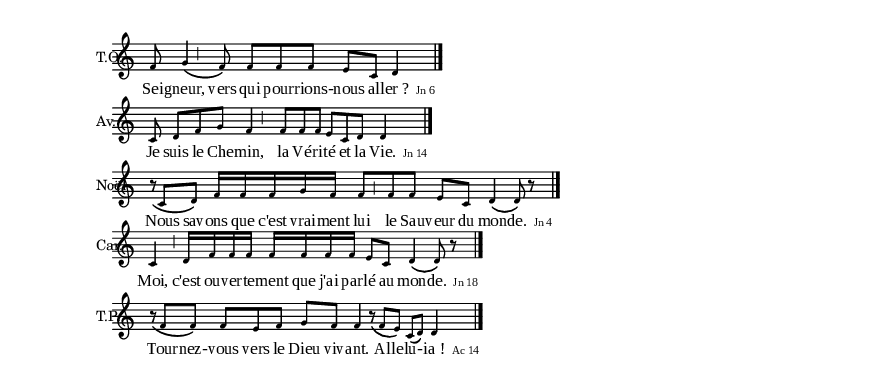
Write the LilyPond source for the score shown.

\version "2.10.0"
 \include "definitions.ly"
%\markup {AT 27 }

\relative d' { 
	\new Staff {
		\cadenzaOn
		\set Staff.instrumentName = \markup{ \center-align { T.O. } }
		f8
		\times 2/3 { g4\(\cesure \pespace f8\) }
		\times 2/3 { f[ f f] }
		e[ c]
		d4
		\endBar
	}
	\addlyrics {
		Sei -- gneur, vers qui pour -- rions -- -nous al -- "ler ?"		
		\markup { \citation #"Jn 6" } 
	}
}



\relative d' { 
	\new Staff {
		\cadenzaOn
		\set Staff.instrumentName = \markup{ \center-align { Av. } }
		c8
		\times 2/3 { d8[ f g] } f4\cesure\pespace 
		\times 2/3 { f8[ f f] }
		\times 2/3 { e8[ c d] } d4
		\endBar
	}
	\addlyrics {
		Je suis le Che -- min, la Vé -- ri -- té et la Vie.
		\markup { \citation #"Jn 14" } 
	}
}


\relative d' { 
	\new Staff {
		\cadenzaOn
		\set Staff.instrumentName = \markup{ \center-align { Noël } }
		\times 2/3 { r8_\( c[ d]\) }
		\times 2/5 {f16[f f g f]}
		\times 2/3 { f8[\cesurebasse \pespace f f] }
		e8[ c]
		d4\( d8\) r8		

		\endBar
	}
	\addlyrics {
		Nous sav -- ons que c'est vrai -- ment lui le Sau -- veur du mon -- de.
		\markup { \citation #"Jn 4" } 
	}
}
\relative d' { 
	\new Staff {
		\cadenzaOn
		\set Staff.instrumentName = \markup{ \center-align { Car. } }
		c4\cesure
		d16[ f f f]
		f16[ f f f]
		e8[ c]
		d4\( d8\) r8
		\endBar
	}
	\addlyrics {
		Moi, c'est ou -- ver -- te -- ment que j'ai par -- lé au mon -- de.
		\markup { \citation #"Jn 18" } 
	}
}
\relative d' { 
	\new Staff {
		\cadenzaOn
		\set Staff.instrumentName = \markup{ \center-align { T.P. } }
		\times 2/3 { r8_\( f[ f]\) }
		\times 2/3 { f8[ e f] }
		g8[ f] f4\pespace 
		\times 2/3 {r8_\(f[ e]\)} c[\( d\)] d4
		\endBar
	}
	\addlyrics {
		Tour -- nez- -- vous vers le Dieu viv -- ant. Al -- le -- lu -- - -- "ia !"
		\markup { \citation #"Ac 14" } 
	}
}
